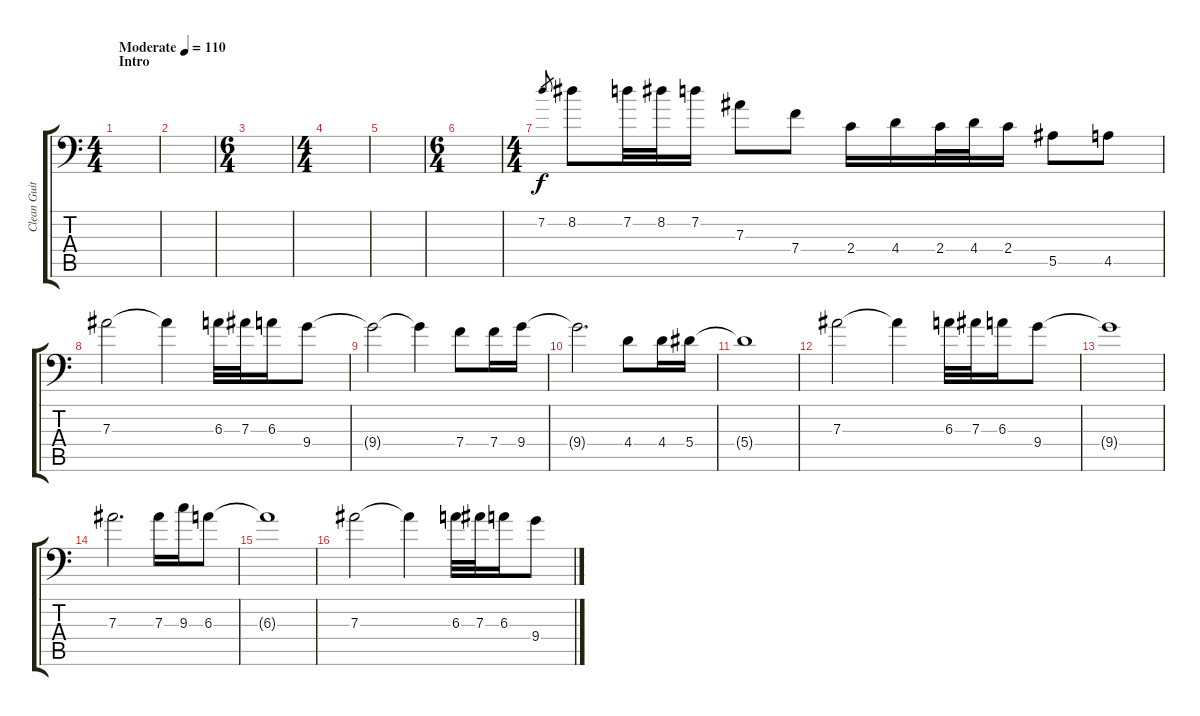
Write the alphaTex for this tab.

\track ("Clean Guitar Lead 1" "Clean Guit") {instrument electricguitarclean}
\staff {score tabs}
\tuning (C4 G3 Eb3 Bb2 F2 Bb1) {hide}
\ts (4 4)
\section ("" "Intro")
\tempo (110 "Moderate")
\clef f4
\ks c
|
|
\ts (6 4)
|
\ts (4 4)
|
|
\ts (6 4)
|
\ts (4 4)
7.2.8{gr beam merge} 8.2.8{beam merge} 7.2.32 8.2.32 7.2.16 7.3.8 7.4.8 2.4.16{beam merge} 4.4.16{beam merge} 2.4.32 4.4.32 2.4.16 5.5.8 4.5.8 |
7.3.2{beam merge} 7.3{t}.4{beam merge} 6.3.32 7.3.32{beam merge} 6.3.16{beam merge} 9.4.8 |
9.4{t}.2{beam merge} 9.4{t}.4{beam merge} 7.4.8{beam merge} 7.4.16 9.4.16 |
9.4{t}.2{d} 4.4.8 4.4.16 5.4.16 |
5.4{t}.1 |
7.3.2{beam merge} 7.3{t}.4{beam merge} 6.3.32 7.3.32{beam merge} 6.3.16{beam merge} 9.4.8 |
9.4{t}.1 |
7.3.2{d} 7.3.16 9.3.16 6.3.8 |
6.3{t}.1 |
7.3.2{beam merge} 7.3{t}.4{beam merge} 6.3.32 7.3.32{beam merge} 6.3.16{beam merge} 9.4.8
